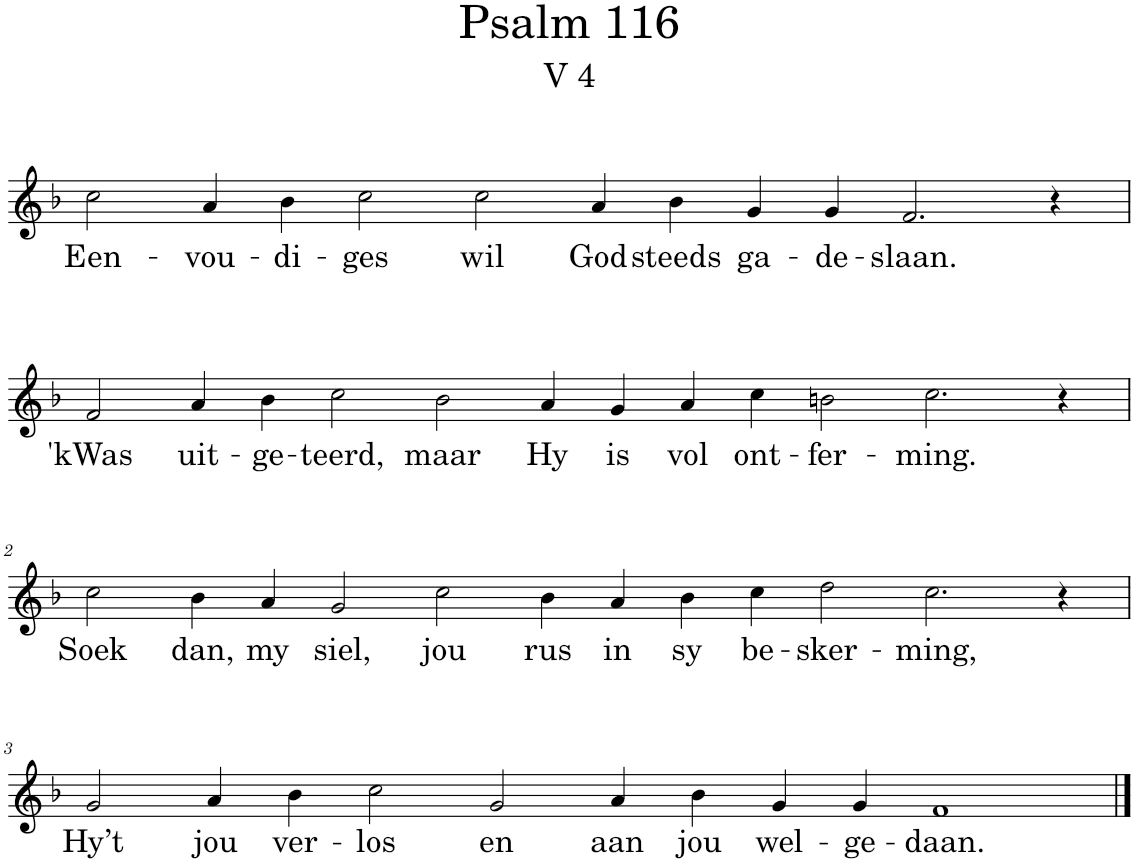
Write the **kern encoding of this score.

**kern	**text
*part1	*part1
*staff1	*staff1
*I"Pipe Organ	*
*I'Org.	*
*clefG2	*
*k[b-]	*
*M18/4	*
=	=
!	!LO:LY:b
2cc\	Een-
!	!LO:LY:b
4a/	-vou-
!	!LO:LY:b
4b-\	-di-
!	!LO:LY:b
2cc\	-ges
!	!LO:LY:b
2cc\	wil
!	!LO:LY:b
4a/	God
!	!LO:LY:b
4b-\	steeds
!	!LO:LY:b
4g/	ga-
!	!LO:LY:b
4g/	-de-
!	!LO:LY:b
2.f/	-slaan.
4r	.
!!LO:LB:g=z
=1	=1
!	!LO:LY:b
2f/	'kWas
!	!LO:LY:b
4a/	uit-
!	!LO:LY:b
4b-\	-ge-
!	!LO:LY:b
2cc\	-teerd,
!	!LO:LY:b
2b-\	maar
!	!LO:LY:b
4a/	Hy
!	!LO:LY:b
4g/	is
!	!LO:LY:b
4a/	vol
!	!LO:LY:b
4cc\	ont-
!	!LO:LY:b
2bn\	-fer-
!	!LO:LY:b
2.cc\	-ming.
4r	.
!!LO:LB:g=z
=2	=2
!	!LO:LY:b
2cc\	Soek
!	!LO:LY:b
4b-\	dan,
!	!LO:LY:b
4a/	my
!	!LO:LY:b
2g/	siel,
!	!LO:LY:b
2cc\	jou
!	!LO:LY:b
4b-\	rus
!	!LO:LY:b
4a/	in
!	!LO:LY:b
4b-\	sy
!	!LO:LY:b
4cc\	be-
!	!LO:LY:b
2dd\	-sker-
!	!LO:LY:b
2.cc\	-ming,
4r	.
!!LO:LB:g=z
=3	=3
*M16/4	*
!	!LO:LY:b
2g/	Hy’t
!	!LO:LY:b
4a/	jou
!	!LO:LY:b
4b-\	ver-
!	!LO:LY:b
2cc\	-los
!	!LO:LY:b
2g/	en
!	!LO:LY:b
4a/	aan
!	!LO:LY:b
4b-\	jou
!	!LO:LY:b
4g/	wel-
!	!LO:LY:b
4g/	-ge-
!	!LO:LY:b
1f	-daan.
==	==
*-	*-
